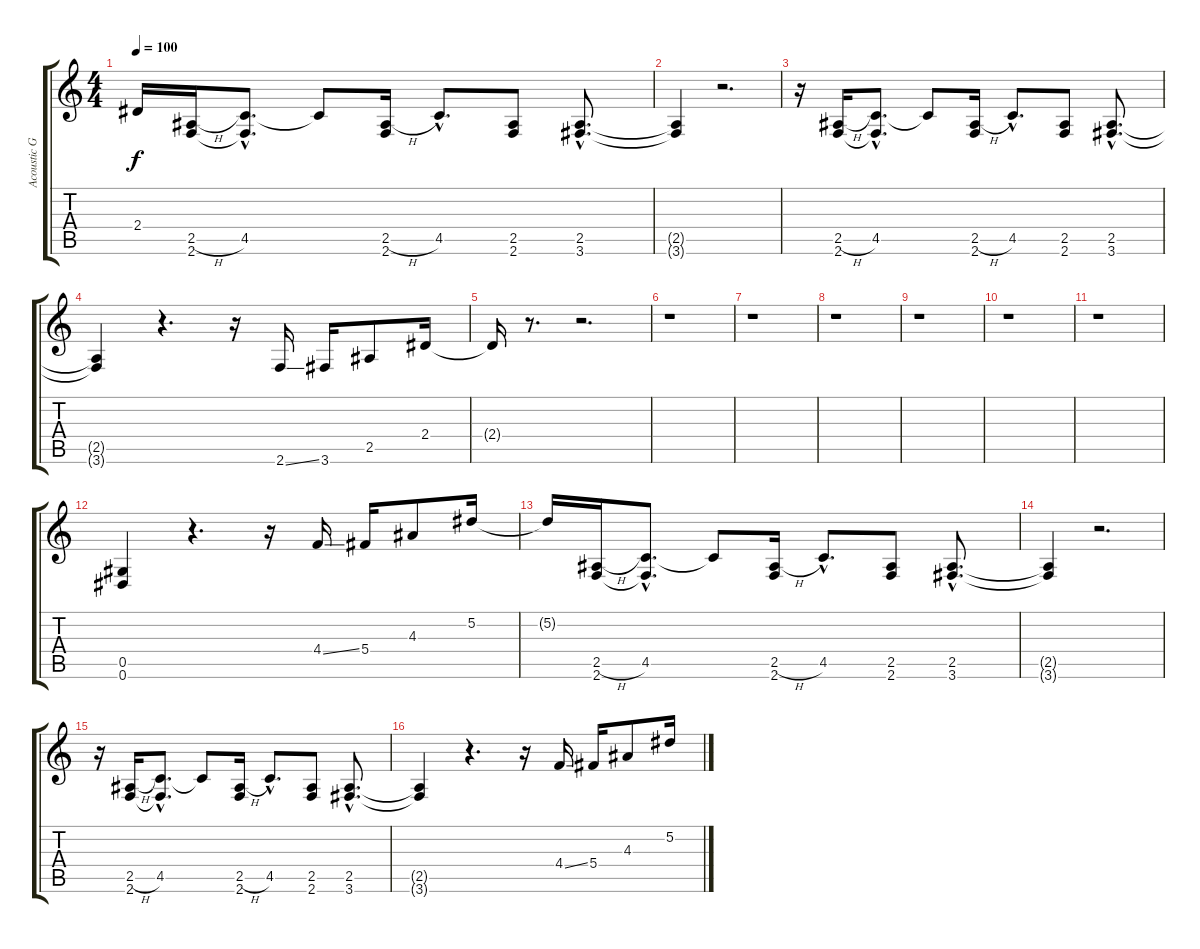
\track ("Acoustic Guitar (Scott Olson)" "Acoustic G") {instrument acousticguitarsteel}
\staff {score tabs}
\tuning (Eb4 Bb3 Gb3 Db3 Ab2 Eb2) {hide}
\ts (4 4)
\tempo 100
\clef g2
\ks c
2.4{t}.16{dy f} (2.5{h} 2.6).16 (4.5{hac} 2.6{hac t}).8{d} 4.5{t}.8 (2.5{h} 2.6).16 4.5{hac}.8{d} (2.5 2.6).8 (2.5{hac} 3.6{hac}).8{d} |
(2.5{t} 3.6{t}).4 r.2{d} |
r.16 (2.5{h} 2.6).16 (4.5{hac} 2.6{hac t}).8{d} 4.5{t}.8 (2.5{h} 2.6).16 4.5{hac}.8{d} (2.5 2.6).8 (2.5{hac} 3.6{hac}).8{d} |
(2.5{t} 3.6{t}).4 r.4{d} r.16 2.6{ss}.16 3.6.16 2.5.8 2.4.16 |
2.4{t}.16 r.8{d} r.2{d} |
r.1 |
r.1 |
r.1 |
r.1 |
r.1 |
r.1 |
(0.5 0.6).4 r.4{d} r.16 4.4{ss}.16 5.4.16 4.3.8 5.2.16 |
5.2{t}.16 (2.5{h} 2.6).16 (4.5{hac} 2.6{hac t}).8{d} 4.5{t}.8 (2.5{h} 2.6).16 4.5{hac}.8{d} (2.5 2.6).8 (2.5{hac} 3.6{hac}).8{d} |
(2.5{t} 3.6{t}).4 r.2{d} |
r.16 (2.5{h} 2.6).16 (4.5{hac} 2.6{hac t}).8{d} 4.5{t}.8 (2.5{h} 2.6).16 4.5{hac}.8{d} (2.5 2.6).8 (2.5{hac} 3.6{hac}).8{d} |
(2.5{t} 3.6{t}).4 r.4{d} r.16 4.4{ss}.16 5.4.16 4.3.8 5.2.16
